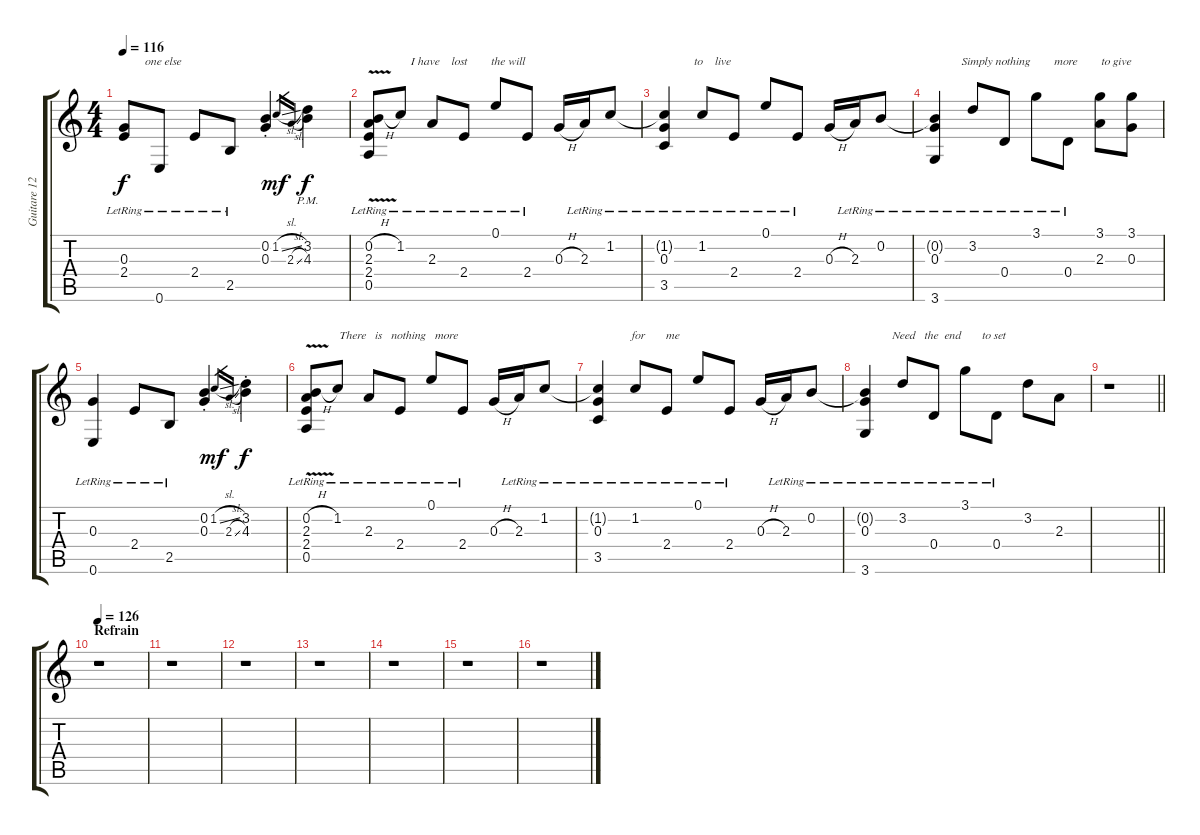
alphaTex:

\track ("Guitare 12 cordes" "Guitare 12") {instrument acousticguitarsteel}
\staff {score tabs}
\tuning (E4 B3 G3 D3 A2 E2) {hide}
\ts (4 4)
\tempo 116
\clef g2
\ks c
(0.3{lr} 2.4{lr}).8{txt "       one else" dy f} 0.6{lr}.8 2.4{lr}.8 2.5{lr}.8 (0.2{st} 0.3{st}).4 1.2{sl}.16{gr dy mf} 2.3{sl}.16{gr} (3.2{pm} 4.3{pm}).4{dy f} |
(0.2{h} 2.3{v lr} 2.4{v lr} 0.5{lr}).8{txt "              I have    lost        the will"} 1.2{lr}.8 2.3{lr}.8 2.4{lr}.8 0.1{lr}.8 2.4{lr}.8 0.3{h}.16 2.3{lr}.16 1.2{lr}.8 |
(1.2{t} 0.3{lr} 3.5{lr}).4{txt "          to    live"} 1.2{lr}.8 2.4{lr}.8 0.1{lr}.8 2.4{lr}.8 0.3{h}.16 2.3{lr}.16 0.2{lr}.8 |
(0.2{t} 0.3{lr} 3.6{lr}).4{txt "         Simply nothing        more        to give"} 3.2{lr}.8 0.4{lr}.8 3.1{lr}.8 0.4{lr}.8 (3.1 2.3).8 (3.1 0.3).8 |
(0.3{lr} 0.6{lr}).4 2.4{lr}.8 2.5{lr}.8 (0.2{st} 0.3{st}).4 1.2{sl}.16{gr dy mf} 2.3{sl}.16{gr} (3.2{st} 4.3{st}).4{dy f} |
(0.2{h} 2.3{v lr} 2.4{v lr} 0.5{lr}).8{txt "           There   is   nothing   more"} 1.2{lr}.8 2.3{lr}.8 2.4{lr}.8 0.1{lr}.8 2.4{lr}.8 0.3{h}.16 2.3{lr}.16 1.2{lr}.8 |
(1.2{t} 0.3{lr} 3.5{lr}).4{txt "           for       me"} 1.2{lr}.8 2.4{lr}.8 0.1{lr}.8 2.4{lr}.8 0.3{h}.16 2.3{lr}.16 0.2{lr}.8 |
(0.2{t} 0.3{lr} 3.6{lr}).4{txt "         Need   the  end       to set"} 3.2{lr}.8 0.4{lr}.8 3.1{lr}.8 0.4{lr}.8 3.2.8 2.3.8 |
\barLineRight lightlight
r.1 |
\section ("" "Refrain")
\tempo 126
r.1 |
r.1 |
r.1 |
r.1 |
r.1 |
r.1 |
r.1
